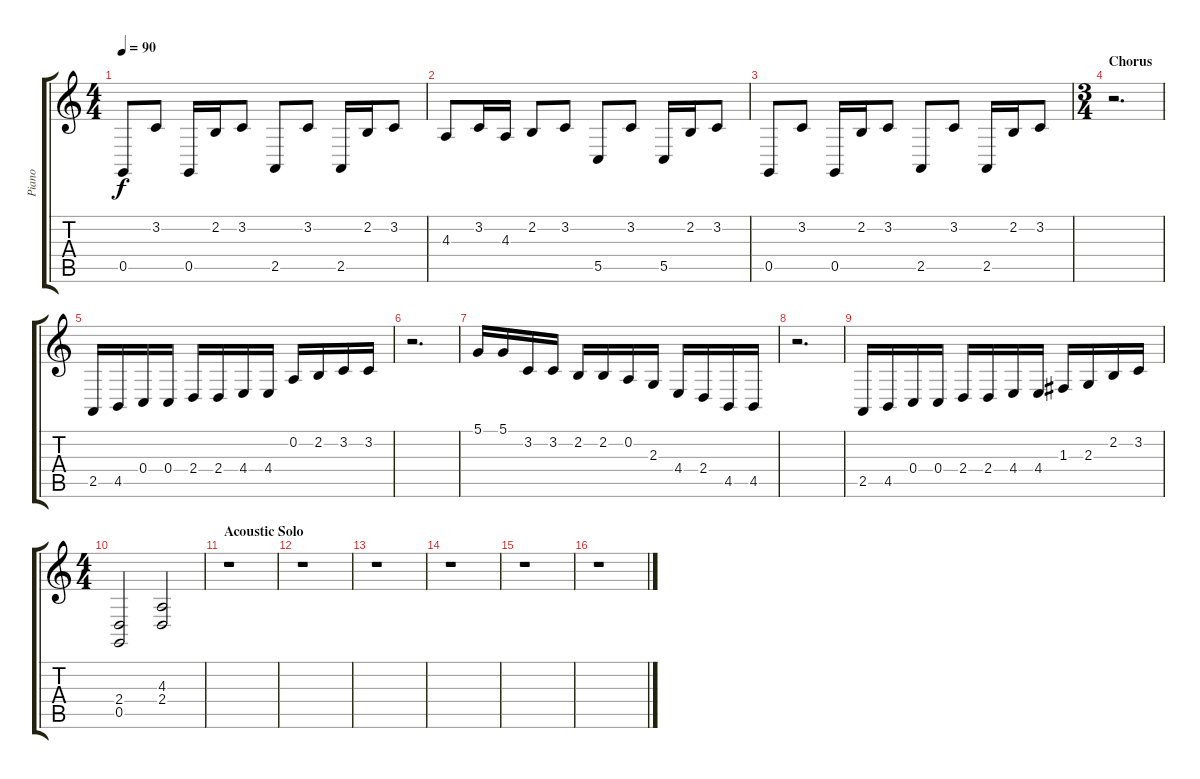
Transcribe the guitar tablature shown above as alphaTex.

\track ("Piano" "Piano") {instrument brightacousticpiano}
\staff {score tabs}
\tuning (D4 A3 F3 C3 G2 D2) {hide}
\ts (4 4)
\tempo 90
\clef g2
\ks c
0.5.8{dy f} 3.2.8 0.5.16 2.2.16 3.2.8 2.5.8 3.2.8 2.5.16 2.2.16 3.2.8 |
4.3.8 3.2.16 4.3.16 2.2.8 3.2.8 5.5.8 3.2.8 5.5.16 2.2.16 3.2.8 |
0.5.8 3.2.8 0.5.16 2.2.16 3.2.8 2.5.8 3.2.8 2.5.16 2.2.16 3.2.8 |
\ts (3 4)
\section ("" "Chorus")
r.2{d} |
2.5.16 4.5.16 0.4.16 0.4.16 2.4.16 2.4.16 4.4.16 4.4.16 0.2.16 2.2.16 3.2.16 3.2.16 |
r.2{d} |
5.1.16 5.1.16 3.2.16 3.2.16 2.2.16 2.2.16 0.2.16 2.3.16 4.4.16 2.4.16 4.5.16 4.5.16 |
r.2{d} |
2.5.16 4.5.16 0.4.16 0.4.16 2.4.16 2.4.16 4.4.16 4.4.16 1.3.16 2.3.16 2.2.16 3.2.16 |
\ts (4 4)
(2.4 0.5).2 (4.3 2.4).2 |
\section ("" "Acoustic Solo")
r.1 |
r.1 |
r.1 |
r.1 |
r.1 |
r.1
